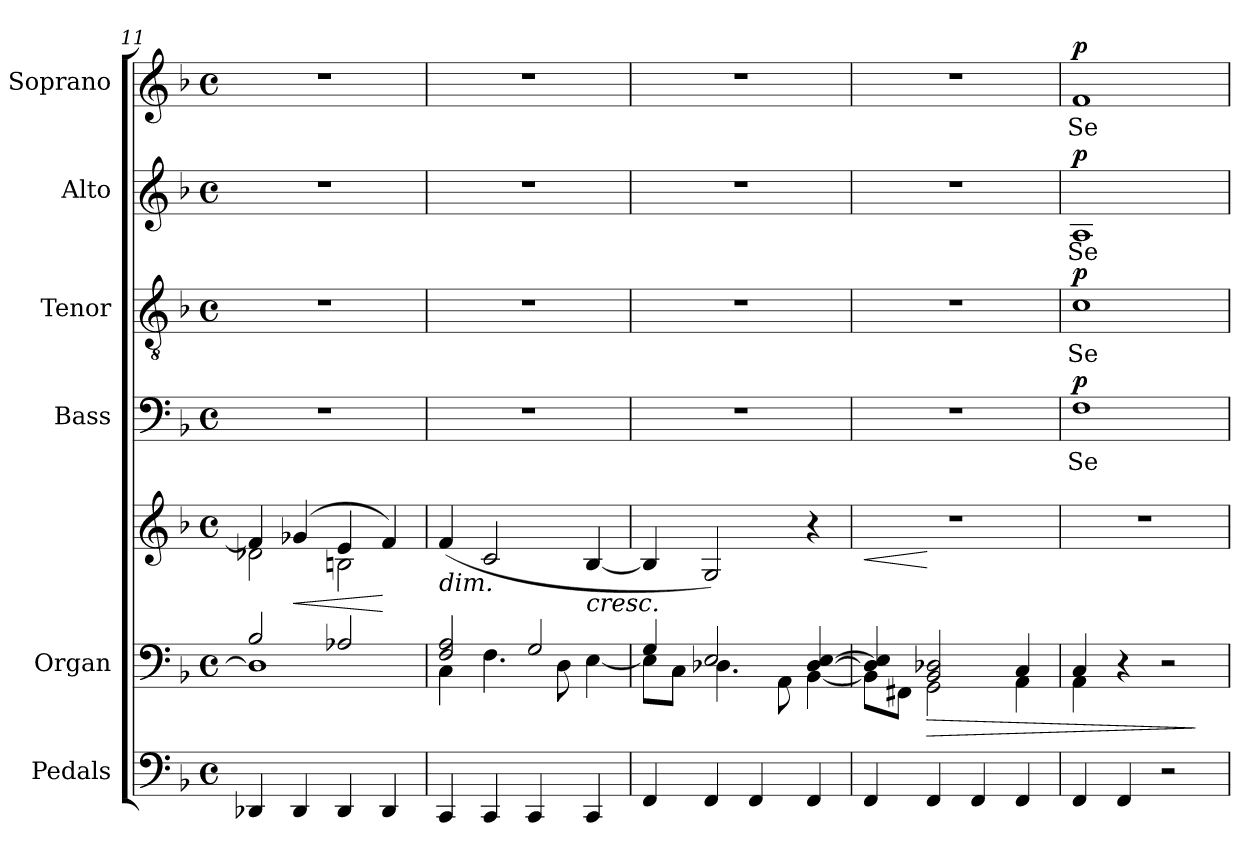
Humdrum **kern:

**kern	**kern	**kern	**dynam	**kern	**text	**dynam	**kern	**text	**dynam	**kern	**text	**dynam	**kern	**text	**dynam
*part6	*part5	*part5	*part5	*part4	*part4	*part4	*part3	*part3	*part3	*part2	*part2	*part2	*part1	*part1	*part1
*staff7	*staff6	*staff5	*staff5/6	*staff4	*staff4	*staff4	*staff3	*staff3	*staff3	*staff2	*staff2	*staff2	*staff1	*staff1	*staff1
*I"Pedals	*I"Organ	*	*	*I"Bass	*	*	*I"Tenor	*	*	*I"Alto	*	*	*I"Soprano	*	*
*	*I'Org.	*	*	*I'B.	*	*	*I'T.	*	*	*I'A.	*	*	*I'S.	*	*
*clefF4	*clefF4	*clefG2	*	*clefF4	*	*	*clefGv2	*	*	*clefG2	*	*	*clefG2	*	*
*	*	*	*	*	*	*	*ITrd7c12	*	*	*	*	*	*	*	*
*k[b-]	*k[b-]	*k[b-]	*	*k[b-]	*	*	*k[b-]	*	*	*k[b-]	*	*	*k[b-]	*	*
*F:	*F:	*F:	*	*F:	*	*	*F:	*	*	*F:	*	*	*F:	*	*
*M4/4	*M4/4	*M4/4	*	*M4/4	*	*	*M4/4	*	*	*M4/4	*	*	*M4/4	*	*
*met(c)	*met(c)	*met(c)	*	*met(c)	*	*	*met(c)	*	*	*met(c)	*	*	*met(c)	*	*
=11	=11	=11	=11	=11	=11	=11	=11	=11	=11	=11	=11	=11	=11	=11	=11
*	*^	*^	*	*	*	*	*	*	*	*	*	*	*	*	*
4DD-Xi/	2B-i/	1D-i]	4fi/]	2d-Xi\	.	1r	.	.	1r	.	.	1r	.	.	1r	.	.
!	!	!	!	!	!LO:HP:b	!	!	!	!	!	!	!	!	!	!	!	!
4DD-i/	.	.	(4g-Xi/	.	<	.	.	.	.	.	.	.	.	.	.	.	.
4DD-i/	2A-Xi/	.	4ei/	2Bni\	.	.	.	.	.	.	.	.	.	.	.	.	.
4DD-i/	.	.	4fi/)	.	[	.	.	.	.	.	.	.	.	.	.	.	.
*	*	*	*v	*v	*	*	*	*	*	*	*	*	*	*	*	*	*
=12	=12	=12	=12	=12	=12	=12	=12	=12	=12	=12	=12	=12	=12	=12	=12	=12
!	!	!	!LO:TX:b:i:t=dim.	!	!	!	!	!	!	!	!	!	!	!	!	!
4CCi/	2Fi/ 2Ai	4Ci\	(4fi/	.	1r	.	.	1r	.	.	1r	.	.	1r	.	.
4CCi/	.	4.Fi\	2ci/	.	.	.	.	.	.	.	.	.	.	.	.	.
4CCi/	2Gi/	.	.	[	.	.	.	.	.	.	.	.	.	.	.	.
.	.	8Di\	.	.	.	.	.	.	.	.	.	.	.	.	.	.
!	!	!	!	!LO:HP:b	!	!	!	!	!	!	!	!	!	!	!	!
!	!	!	!	!LO:HP:n=1:b	!	!	!	!	!	!	!	!	!	!	!	!
4CCi/	.	[4Ei\	[4B-i/	< >	.	.	.	.	.	.	.	.	.	.	.	.
*	*v	*v	*	*	*	*	*	*	*	*	*	*	*	*	*	*
.	.	.	]	.	.	.	.	.	.	.	.	.	.	.	.
!!LO:PB:g=z
=13	=13	=13	=13	=13	=13	=13	=13	=13	=13	=13	=13	=13	=13	=13	=13
*	*^	*	*	*	*	*	*	*	*	*	*	*	*	*	*
4FFi/	4Gi/	8Ei\L]	4B-i/]	.	1r	.	.	1r	.	.	1r	.	.	1r	.	.
.	.	8Ci\J	.	.	.	.	.	.	.	.	.	.	.	.	.	.
4FFi/	2Ei/	4.D-Xi\	2Gi/)	.	.	.	.	.	.	.	.	.	.	.	.	.
4FFi/	.	.	.	.	.	.	.	.	.	.	.	.	.	.	.	.
.	.	8AAi\	.	.	.	.	.	.	.	.	.	.	.	.	.	.
4FFi/	[4D-i/ [4Ei	[4BB-i\	4r	.	.	.	.	.	.	.	.	.	.	.	.	.
=14	=14	=14	=14	=14	=14	=14	=14	=14	=14	=14	=14	=14	=14	=14	=14	=14
!	!	!	!	!LO:HP:b	!	!	!	!	!	!	!	!	!	!	!	!
4FFi/	4D-i/] 4Ei]	8BB-i\L]	1r	<	1r	.	.	1r	.	.	1r	.	.	1r	.	.
.	.	8FF#Xi\J	.	.	.	.	.	.	.	.	.	.	.	.	.	.
!	!	!	!	!LO:HP:n=1:b=2	!	!	!	!	!	!	!	!	!	!	!	!
4FFi/	2BB-i/ 2D-Xi	2GGi\	.	[ >	.	.	.	.	.	.	.	.	.	.	.	.
4FFi/	.	.	.	.	.	.	.	.	.	.	.	.	.	.	.	.
4FFi/	4Ci/	4AAi\	.	.	.	.	.	.	.	.	.	.	.	.	.	.
=15	=15	=15	=15	=15	=15	=15	=15	=15	=15	=15	=15	=15	=15	=15	=15	=15
!	!	!	!	!	!	!LO:LY:b:color=#000000	!	!	!	!	!	!	!	!	!	!
!	!	!	!	!	!	!	!	!	!LO:LY:b:color=#000000	!	!	!	!	!	!	!
!	!	!	!	!	!	!	!	!	!	!	!	!LO:LY:b:color=#000000	!	!	!	!
!	!	!	!	!	!	!	!	!	!	!	!	!	!	!	!LO:LY:b:color=#000000	!
4FFi/	4Ci/	4AAi\	1r	.	1Fi	Se-	p	1Ci	Se-	p	1Ai	Se-	p	1fi	Se-	p
4FFi/	4r	4ryy	.	.	.	.	.	.	.	.	.	.	.	.	.	.
2r	2r	2ryy	.	.	.	.	.	.	.	.	.	.	.	.	.	.
*	*v	*v	*	*	*	*	*	*	*	*	*	*	*	*	*	*
.	.	.	]	.	.	.	.	.	.	.	.	.	.	.	.
=	=	=	=	=	=	=	=	=	=	=	=	=	=	=	=
*-	*-	*-	*-	*-	*-	*-	*-	*-	*-	*-	*-	*-	*-	*-	*-
